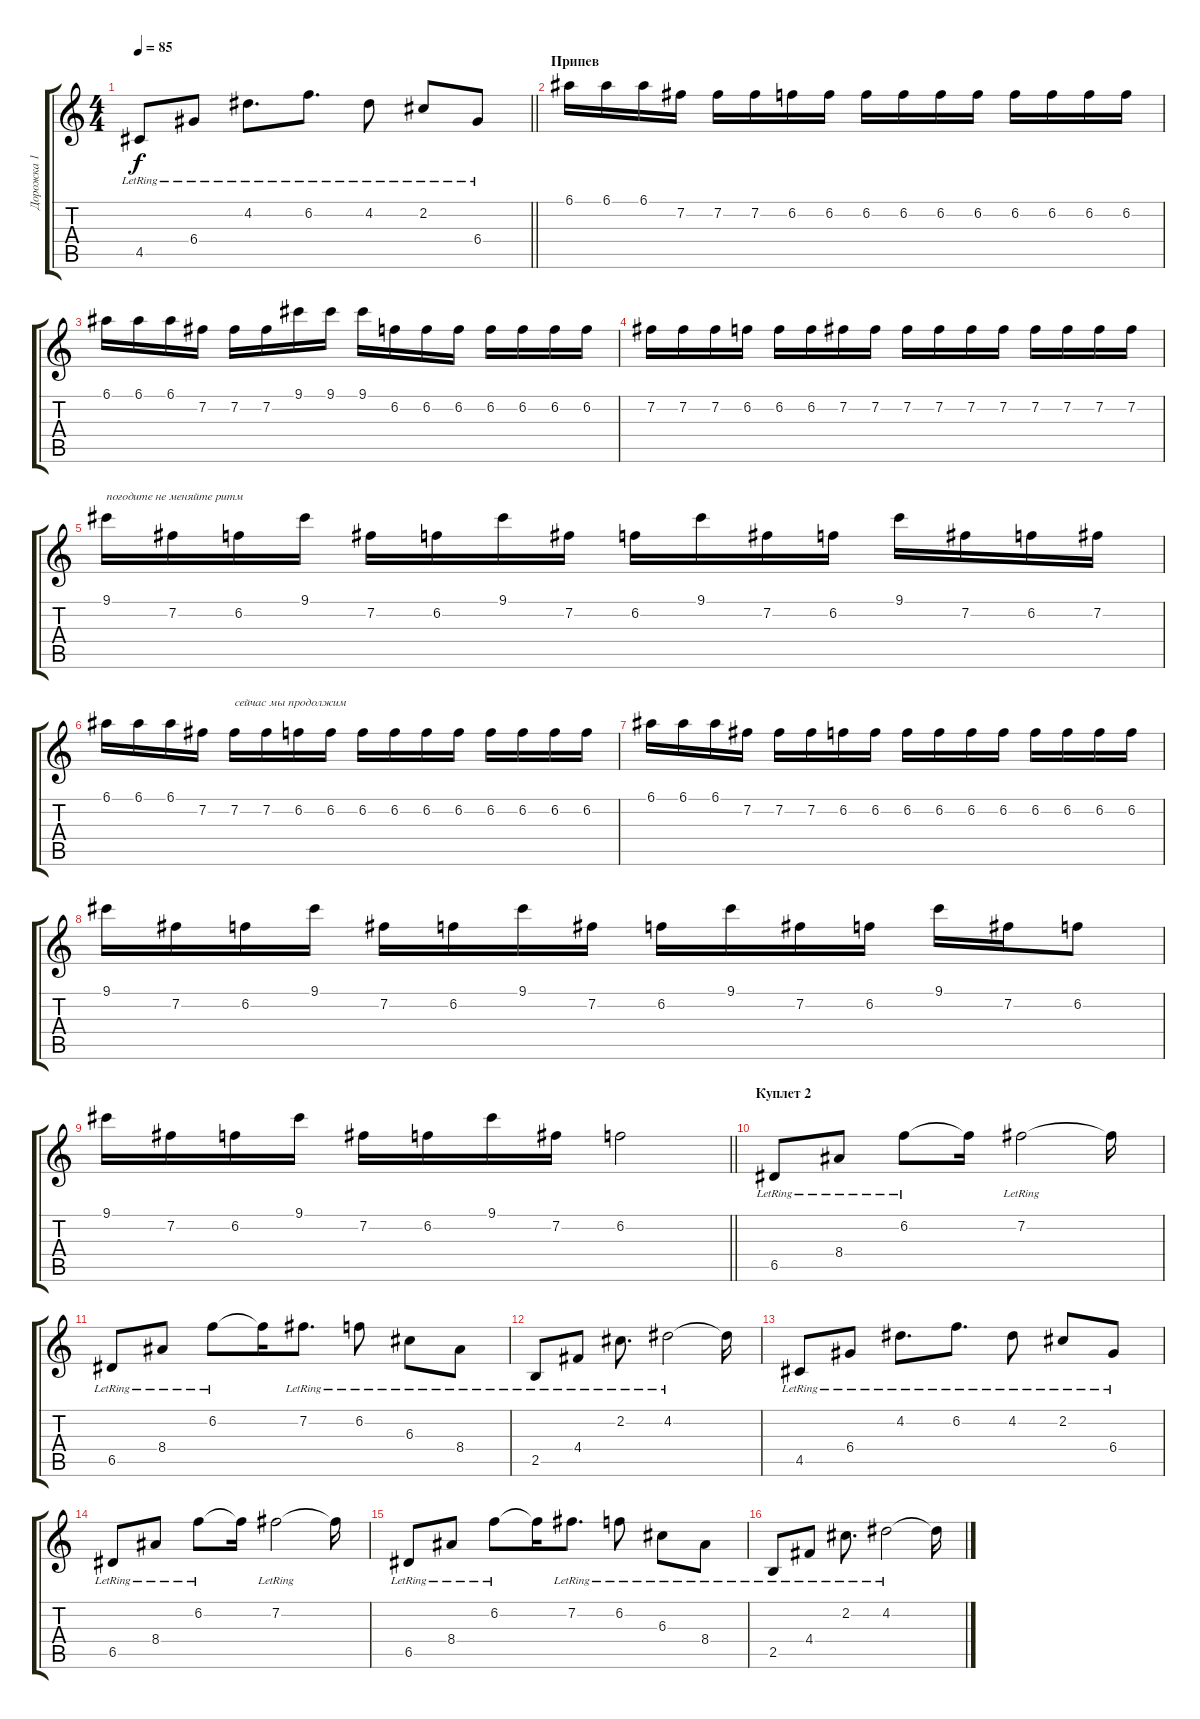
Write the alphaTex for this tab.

\track ("Дорожка 1" "Дорожка 1") {instrument electricguitarjazz}
\staff {score tabs}
\tuning (E4 B3 G3 D3 A2 E2) {hide}
\ts (4 4)
\tempo 85
\clef g2
\barLineRight lightlight
\ks c
4.5{lr}.8{dy f} 6.4{lr}.8 4.2{lr}.8{d} 6.2{lr}.8{d} 4.2{lr}.8 2.2{lr}.8 6.4{lr}.8 |
\section ("" "Припев")
6.1.16 6.1.16 6.1.16 7.2.16 7.2.16 7.2.16 6.2.16 6.2.16 6.2.16 6.2.16 6.2.16 6.2.16 6.2.16 6.2.16 6.2.16 6.2.16 |
6.1.16 6.1.16 6.1.16 7.2.16 7.2.16 7.2.16 9.1.16 9.1.16 9.1.16 6.2.16 6.2.16 6.2.16 6.2.16 6.2.16 6.2.16 6.2.16 |
7.2.16 7.2.16 7.2.16 6.2.16 6.2.16 6.2.16 7.2.16 7.2.16 7.2.16 7.2.16 7.2.16 7.2.16 7.2.16 7.2.16 7.2.16 7.2.16 |
9.1.16{txt "погодите не меняйте ритм"} 7.2.16 6.2.16 9.1.16 7.2.16 6.2.16 9.1.16 7.2.16 6.2.16 9.1.16 7.2.16 6.2.16 9.1.16 7.2.16 6.2.16 7.2.16 |
6.1.16 6.1.16 6.1.16 7.2.16 7.2.16{txt "сейчас мы продолжим"} 7.2.16 6.2.16 6.2.16 6.2.16 6.2.16 6.2.16 6.2.16 6.2.16 6.2.16 6.2.16 6.2.16 |
6.1.16 6.1.16 6.1.16 7.2.16 7.2.16 7.2.16 6.2.16 6.2.16 6.2.16 6.2.16 6.2.16 6.2.16 6.2.16 6.2.16 6.2.16 6.2.16 |
9.1.16 7.2.16 6.2.16 9.1.16 7.2.16 6.2.16 9.1.16 7.2.16 6.2.16 9.1.16 7.2.16 6.2.16 9.1.16 7.2.16 6.2.8 |
\barLineRight lightlight
9.1.16 7.2.16 6.2.16 9.1.16 7.2.16 6.2.16 9.1.16 7.2.16 6.2.2 |
\section ("" "Куплет 2")
6.5{lr}.8 8.4{lr}.8 6.2{lr}.8 6.2{t}.16 7.2{lr}.2 7.2{t}.16 |
6.5{lr}.8 8.4{lr}.8 6.2{lr}.8 6.2{t}.16 7.2{lr}.8{d} 6.2{lr}.8 6.3{lr}.8 8.4{lr}.8 |
2.5{lr}.8 4.4{lr}.8 2.2{lr}.8{d} 4.2{lr}.2 4.2{t}.16 |
4.5{lr}.8 6.4{lr}.8 4.2{lr}.8{d} 6.2{lr}.8{d} 4.2{lr}.8 2.2{lr}.8 6.4{lr}.8 |
6.5{lr}.8 8.4{lr}.8 6.2{lr}.8 6.2{t}.16 7.2{lr}.2 7.2{t}.16 |
6.5{lr}.8 8.4{lr}.8 6.2{lr}.8 6.2{t}.16 7.2{lr}.8{d} 6.2{lr}.8 6.3{lr}.8 8.4{lr}.8 |
2.5{lr}.8 4.4{lr}.8 2.2{lr}.8{d} 4.2{lr}.2 4.2{t}.16
